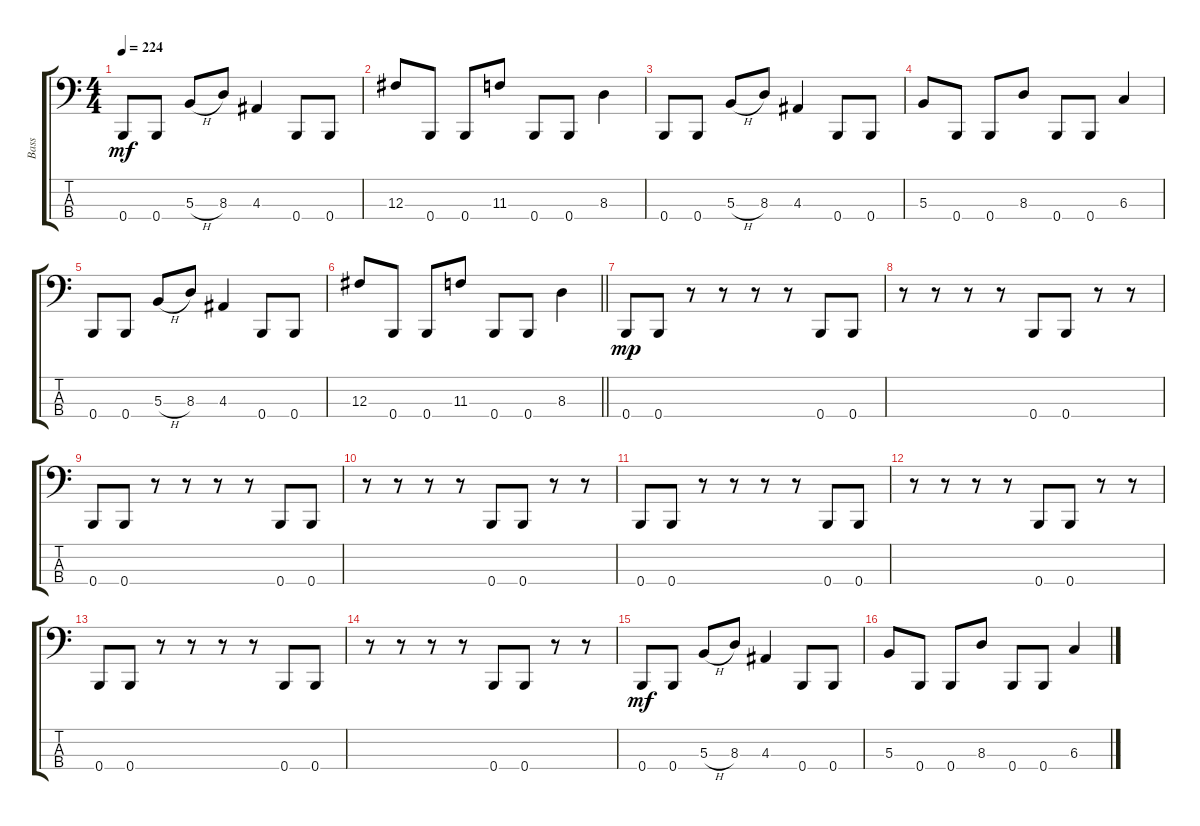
\track ("Bass" "Bass") {instrument electricbasspick}
\staff {score tabs}
\tuning (E2 B1 Gb1 B0) {hide}
\ts (4 4)
\tempo 224
\clef f4
\ks c
0.4.8{dy mf} 0.4.8 5.3{h}.8 8.3.8 4.3.4 0.4.8 0.4.8 |
12.3.8 0.4.8 0.4.8 11.3.8 0.4.8 0.4.8 8.3.4 |
0.4.8 0.4.8 5.3{h}.8 8.3.8 4.3.4 0.4.8 0.4.8 |
5.3.8 0.4.8 0.4.8 8.3.8 0.4.8 0.4.8 6.3.4 |
0.4.8 0.4.8 5.3{h}.8 8.3.8 4.3.4 0.4.8 0.4.8 |
\barLineRight lightlight
12.3.8 0.4.8 0.4.8 11.3.8 0.4.8 0.4.8 8.3.4 |
0.4.8{dy mp} 0.4.8 r.8 r.8 r.8 r.8 0.4.8 0.4.8 |
r.8 r.8 r.8 r.8 0.4.8 0.4.8 r.8 r.8 |
0.4.8 0.4.8 r.8 r.8 r.8 r.8 0.4.8 0.4.8 |
r.8 r.8 r.8 r.8 0.4.8 0.4.8 r.8 r.8 |
0.4.8 0.4.8 r.8 r.8 r.8 r.8 0.4.8 0.4.8 |
r.8 r.8 r.8 r.8 0.4.8 0.4.8 r.8 r.8 |
0.4.8 0.4.8 r.8 r.8 r.8 r.8 0.4.8 0.4.8 |
r.8 r.8 r.8 r.8 0.4.8 0.4.8 r.8 r.8 |
0.4.8{dy mf} 0.4.8 5.3{h}.8 8.3.8 4.3.4 0.4.8 0.4.8 |
5.3.8 0.4.8 0.4.8 8.3.8 0.4.8 0.4.8 6.3.4
